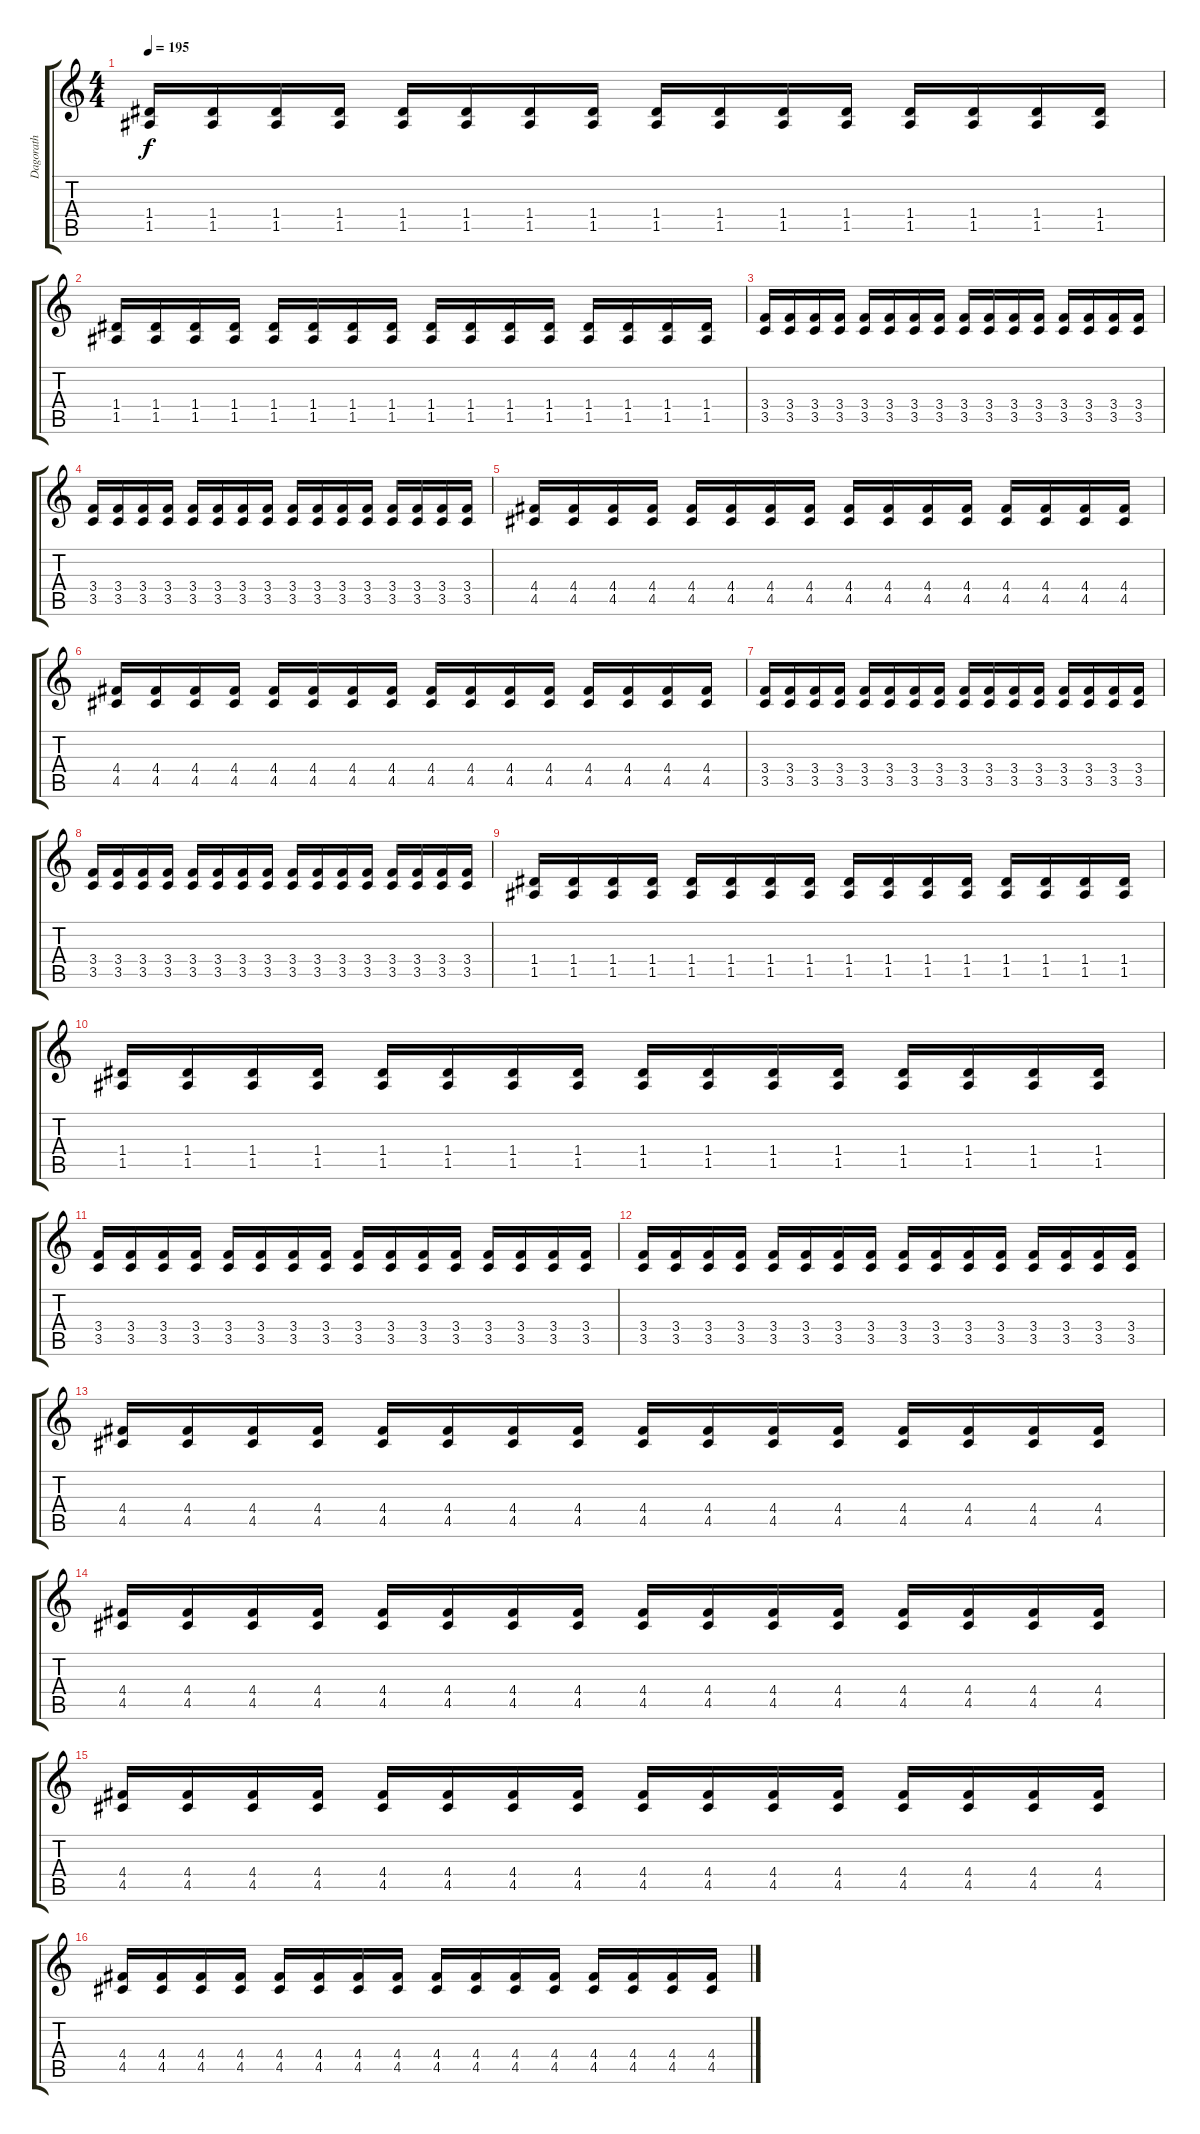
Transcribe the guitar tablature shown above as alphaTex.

\track ("Dagorath" "Dagorath") {instrument overdrivenguitar}
\staff {score tabs}
\tuning (E4 B3 G3 D3 A2 E2) {hide}
\ts (4 4)
\tempo 195
\clef g2
\ks c
(1.4 1.5).16{dy f} (1.4 1.5).16 (1.4 1.5).16 (1.4 1.5).16 (1.4 1.5).16 (1.4 1.5).16 (1.4 1.5).16 (1.4 1.5).16 (1.4 1.5).16 (1.4 1.5).16 (1.4 1.5).16 (1.4 1.5).16 (1.4 1.5).16 (1.4 1.5).16 (1.4 1.5).16 (1.4 1.5).16 |
(1.4 1.5).16 (1.4 1.5).16 (1.4 1.5).16 (1.4 1.5).16 (1.4 1.5).16 (1.4 1.5).16 (1.4 1.5).16 (1.4 1.5).16 (1.4 1.5).16 (1.4 1.5).16 (1.4 1.5).16 (1.4 1.5).16 (1.4 1.5).16 (1.4 1.5).16 (1.4 1.5).16 (1.4 1.5).16 |
(3.4 3.5).16 (3.4 3.5).16 (3.4 3.5).16 (3.4 3.5).16 (3.4 3.5).16 (3.4 3.5).16 (3.4 3.5).16 (3.4 3.5).16 (3.4 3.5).16 (3.4 3.5).16 (3.4 3.5).16 (3.4 3.5).16 (3.4 3.5).16 (3.4 3.5).16 (3.4 3.5).16 (3.4 3.5).16 |
(3.4 3.5).16 (3.4 3.5).16 (3.4 3.5).16 (3.4 3.5).16 (3.4 3.5).16 (3.4 3.5).16 (3.4 3.5).16 (3.4 3.5).16 (3.4 3.5).16 (3.4 3.5).16 (3.4 3.5).16 (3.4 3.5).16 (3.4 3.5).16 (3.4 3.5).16 (3.4 3.5).16 (3.4 3.5).16 |
(4.4 4.5).16 (4.4 4.5).16 (4.4 4.5).16 (4.4 4.5).16 (4.4 4.5).16 (4.4 4.5).16 (4.4 4.5).16 (4.4 4.5).16 (4.4 4.5).16 (4.4 4.5).16 (4.4 4.5).16 (4.4 4.5).16 (4.4 4.5).16 (4.4 4.5).16 (4.4 4.5).16 (4.4 4.5).16 |
(4.4 4.5).16 (4.4 4.5).16 (4.4 4.5).16 (4.4 4.5).16 (4.4 4.5).16 (4.4 4.5).16 (4.4 4.5).16 (4.4 4.5).16 (4.4 4.5).16 (4.4 4.5).16 (4.4 4.5).16 (4.4 4.5).16 (4.4 4.5).16 (4.4 4.5).16 (4.4 4.5).16 (4.4 4.5).16 |
(3.4 3.5).16 (3.4 3.5).16 (3.4 3.5).16 (3.4 3.5).16 (3.4 3.5).16 (3.4 3.5).16 (3.4 3.5).16 (3.4 3.5).16 (3.4 3.5).16 (3.4 3.5).16 (3.4 3.5).16 (3.4 3.5).16 (3.4 3.5).16 (3.4 3.5).16 (3.4 3.5).16 (3.4 3.5).16 |
(3.4 3.5).16 (3.4 3.5).16 (3.4 3.5).16 (3.4 3.5).16 (3.4 3.5).16 (3.4 3.5).16 (3.4 3.5).16 (3.4 3.5).16 (3.4 3.5).16 (3.4 3.5).16 (3.4 3.5).16 (3.4 3.5).16 (3.4 3.5).16 (3.4 3.5).16 (3.4 3.5).16 (3.4 3.5).16 |
(1.4 1.5).16 (1.4 1.5).16 (1.4 1.5).16 (1.4 1.5).16 (1.4 1.5).16 (1.4 1.5).16 (1.4 1.5).16 (1.4 1.5).16 (1.4 1.5).16 (1.4 1.5).16 (1.4 1.5).16 (1.4 1.5).16 (1.4 1.5).16 (1.4 1.5).16 (1.4 1.5).16 (1.4 1.5).16 |
(1.4 1.5).16 (1.4 1.5).16 (1.4 1.5).16 (1.4 1.5).16 (1.4 1.5).16 (1.4 1.5).16 (1.4 1.5).16 (1.4 1.5).16 (1.4 1.5).16 (1.4 1.5).16 (1.4 1.5).16 (1.4 1.5).16 (1.4 1.5).16 (1.4 1.5).16 (1.4 1.5).16 (1.4 1.5).16 |
(3.4 3.5).16 (3.4 3.5).16 (3.4 3.5).16 (3.4 3.5).16 (3.4 3.5).16 (3.4 3.5).16 (3.4 3.5).16 (3.4 3.5).16 (3.4 3.5).16 (3.4 3.5).16 (3.4 3.5).16 (3.4 3.5).16 (3.4 3.5).16 (3.4 3.5).16 (3.4 3.5).16 (3.4 3.5).16 |
(3.4 3.5).16 (3.4 3.5).16 (3.4 3.5).16 (3.4 3.5).16 (3.4 3.5).16 (3.4 3.5).16 (3.4 3.5).16 (3.4 3.5).16 (3.4 3.5).16 (3.4 3.5).16 (3.4 3.5).16 (3.4 3.5).16 (3.4 3.5).16 (3.4 3.5).16 (3.4 3.5).16 (3.4 3.5).16 |
(4.4 4.5).16 (4.4 4.5).16 (4.4 4.5).16 (4.4 4.5).16 (4.4 4.5).16 (4.4 4.5).16 (4.4 4.5).16 (4.4 4.5).16 (4.4 4.5).16 (4.4 4.5).16 (4.4 4.5).16 (4.4 4.5).16 (4.4 4.5).16 (4.4 4.5).16 (4.4 4.5).16 (4.4 4.5).16 |
(4.4 4.5).16 (4.4 4.5).16 (4.4 4.5).16 (4.4 4.5).16 (4.4 4.5).16 (4.4 4.5).16 (4.4 4.5).16 (4.4 4.5).16 (4.4 4.5).16 (4.4 4.5).16 (4.4 4.5).16 (4.4 4.5).16 (4.4 4.5).16 (4.4 4.5).16 (4.4 4.5).16 (4.4 4.5).16 |
(4.4 4.5).16 (4.4 4.5).16 (4.4 4.5).16 (4.4 4.5).16 (4.4 4.5).16 (4.4 4.5).16 (4.4 4.5).16 (4.4 4.5).16 (4.4 4.5).16 (4.4 4.5).16 (4.4 4.5).16 (4.4 4.5).16 (4.4 4.5).16 (4.4 4.5).16 (4.4 4.5).16 (4.4 4.5).16 |
(4.4 4.5).16 (4.4 4.5).16 (4.4 4.5).16 (4.4 4.5).16 (4.4 4.5).16 (4.4 4.5).16 (4.4 4.5).16 (4.4 4.5).16 (4.4 4.5).16 (4.4 4.5).16 (4.4 4.5).16 (4.4 4.5).16 (4.4 4.5).16 (4.4 4.5).16 (4.4 4.5).16 (4.4 4.5).16
